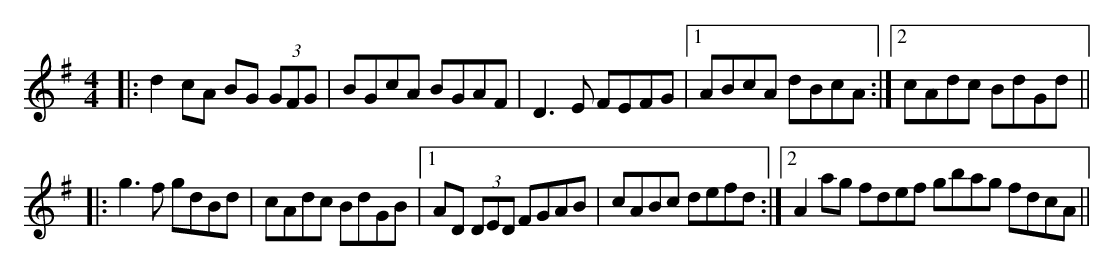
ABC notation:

X:1
M:4/4
K:G
|:d2cA BG (3GFG|BGcA BGAF|D3E FEFG|1 ABcA dBcA:|2 cAdc BdGd||
|:g3f gdBd|cAdc BdGB|1 AD (3DED FGAB|cABc defd:|2 A2ag fdef gbag fdcA||
